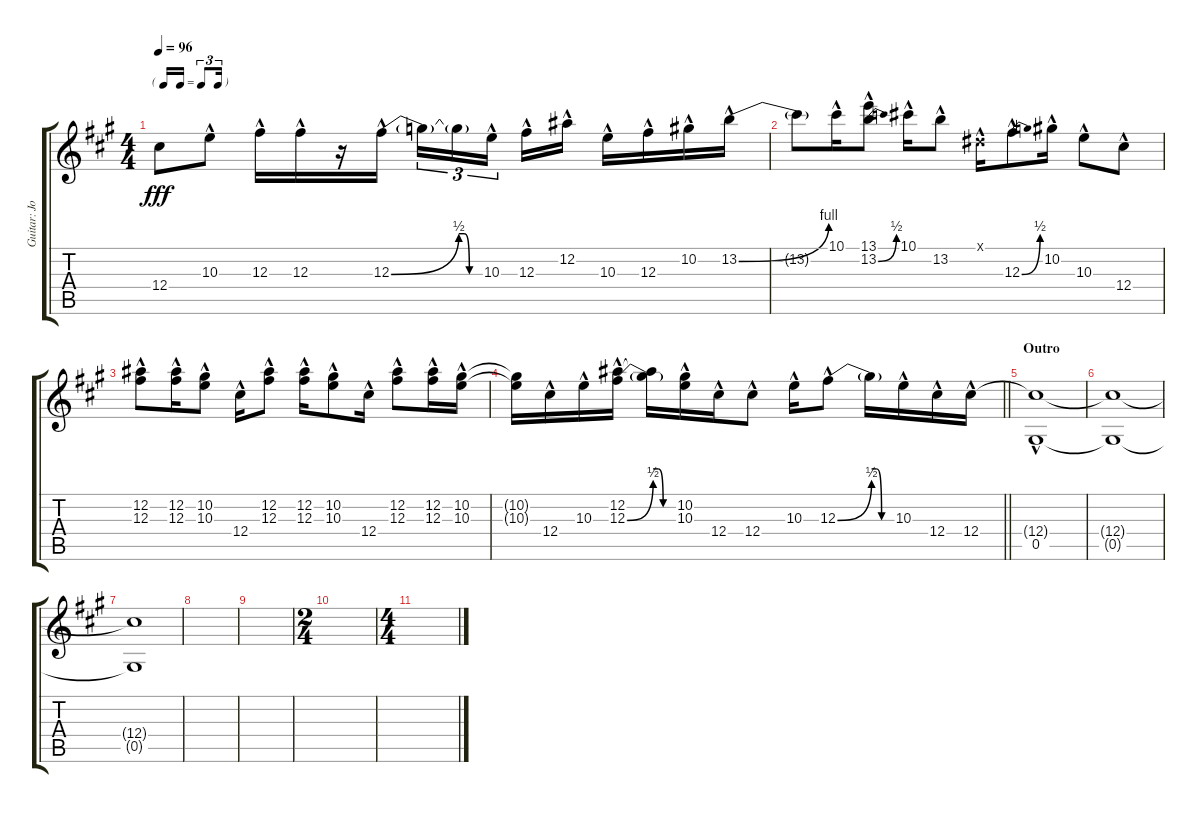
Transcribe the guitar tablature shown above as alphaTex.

\track ("Guitar: Joe" "Guitar: Jo") {instrument overdrivenguitar}
\staff {score tabs}
\tuning (Eb4 Bb3 Gb3 Db3 Ab2 Eb2) {hide}
\ts (4 4)
\tf triplet16th
\tempo 96
\clef g2
\ks a
12.4{t}.8{dy fff} 10.3{hac}.8 12.3{hac}.16 12.3{hac}.16 r.16 12.3{be (bend 0 0 60 2) hac}.16 12.3{t}.16{tu (3 2)} 12.3{be (custom 0 2 15 2 30 0 60 0) t}.16{tu (3 2)} 10.3{hac}.16{tu (3 2) beam splitsecondary} 12.3{hac}.16 12.2{hac}.16 10.3{hac}.16 12.3{hac}.16 10.2{hac}.16 13.2{be (bend 0 0 60 4) hac}.16 |
13.2{t}.8 10.1{hac}.16 (13.1{hac} 13.2{be (bend 0 0 60 2) hac}).8 10.1{hac}.16 13.2{hac}.8 0.1{hac x}.16 12.3{be (bend 0 0 60 2) hac}.8 10.2{hac}.16 10.3{hac}.8 12.4{hac}.8 |
(12.2{hac} 12.3{hac}).8 (12.2{hac} 12.3{hac}).16 (10.2{hac} 10.3{hac}).8 12.4{hac}.16 (12.2{hac} 12.3{hac}).8 (12.2{hac} 12.3{hac}).16 (10.2{hac} 10.3{hac}).8 12.4{hac}.16 (12.2{hac} 12.3{hac}).8 (12.2{hac} 12.3{hac}).16 (10.2{hac} 10.3{hac}).16 |
\barLineRight lightlight
(10.2{t} 10.3{t}).16 12.4{hac}.16 10.3{hac}.16 (12.2{hac} 12.3{be (bend 0 0 60 2) hac}).16 (12.2{t} 12.3{be (custom 0 4 15 4 30 0 60 0) t}).16 (10.2{hac} 10.3{hac}).16 12.4{hac}.16 12.4{hac}.8 10.3{hac}.16 12.3{be (bend 0 0 60 2) hac}.8 12.3{be (custom 0 4 15 4 30 0 60 0) t}.16 10.3{hac}.16 12.4{hac}.16 12.4{hac}.16 |
\section ("" "Outro")
(12.4{t} 0.5{hac}).1 |
(12.4{t} 0.5{t}).1 |
(12.4{t} 0.5{t}).1 |
|
|
\ts (2 4)
|
\ts (4 4)
